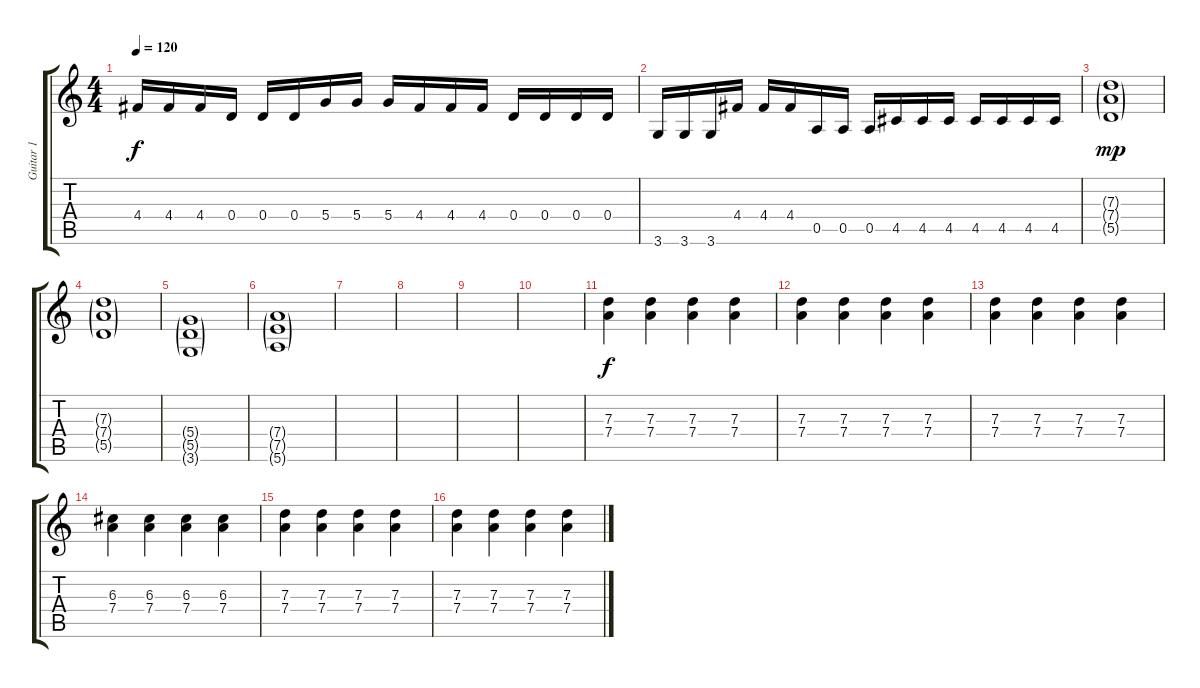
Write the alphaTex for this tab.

\track ("Guitar 1" "Guitar 1") {instrument acousticguitarnylon}
\staff {score tabs}
\tuning (E4 B3 G3 D3 A2 E2) {hide}
\ts (4 4)
\tempo 120
\clef g2
\ks c
4.4.16{dy f instrument overdrivenguitar} 4.4.16 4.4.16 0.4.16 0.4.16 0.4.16 5.4.16 5.4.16 5.4.16 4.4.16 4.4.16 4.4.16 0.4.16 0.4.16 0.4.16 0.4.16 |
3.6.16 3.6.16 3.6.16 4.4.16 4.4.16 4.4.16 0.5.16 0.5.16 0.5.16 4.5.16 4.5.16 4.5.16 4.5.16 4.5.16 4.5.16 4.5.16 |
(7.3{g} 7.4{g} 5.5{g}).1{dy mp} |
(7.3{g} 7.4{g} 5.5{g}).1 |
(5.4{g} 5.5{g} 3.6{g}).1 |
(7.4{g} 7.5{g} 5.6{g}).1 |
|
|
|
|
(7.3 7.4).4{dy f instrument acousticguitarsteel} (7.3 7.4).4 (7.3 7.4).4 (7.3 7.4).4 |
(7.3 7.4).4 (7.3 7.4).4 (7.3 7.4).4 (7.3 7.4).4 |
(7.3 7.4).4 (7.3 7.4).4 (7.3 7.4).4 (7.3 7.4).4 |
(6.3 7.4).4 (6.3 7.4).4 (6.3 7.4).4 (6.3 7.4).4 |
(7.3 7.4).4{instrument acousticguitarsteel} (7.3 7.4).4 (7.3 7.4).4 (7.3 7.4).4 |
(7.3 7.4).4 (7.3 7.4).4 (7.3 7.4).4 (7.3 7.4).4
